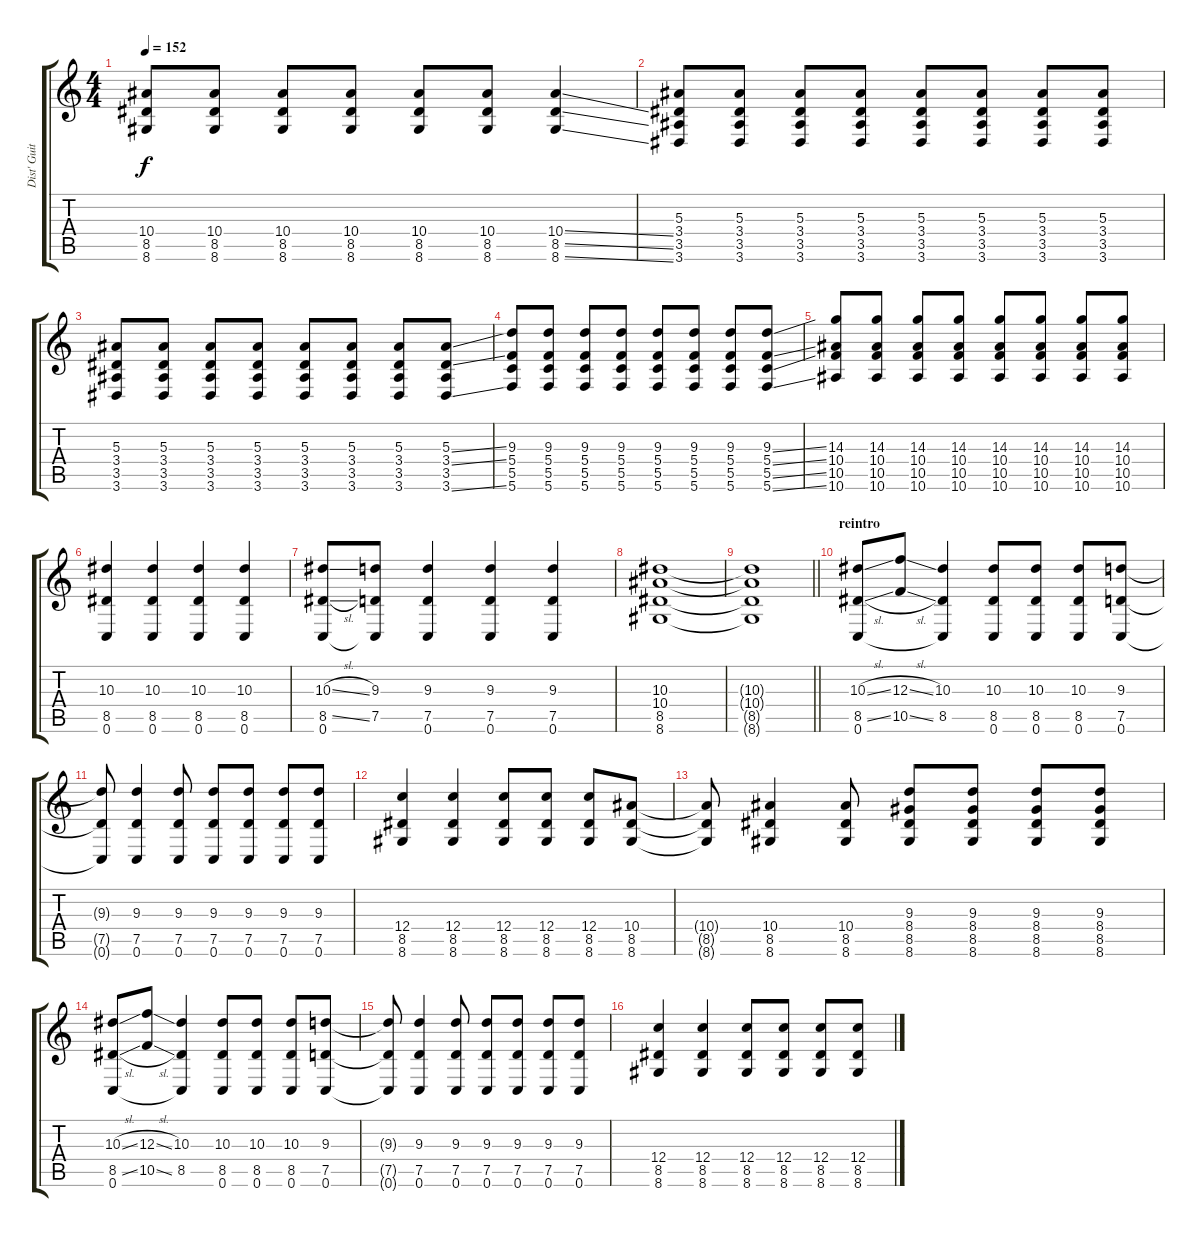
\track ("Dist' Guitar 2" "Dist' Guit") {instrument overdrivenguitar}
\staff {score tabs}
\tuning (D4 A3 F3 C3 G2 C2) {hide}
\ts (4 4)
\tempo 152
\clef g2
\ks c
(10.4 8.5 8.6).8{dy f} (10.4 8.5 8.6).8 (10.4 8.5 8.6).8 (10.4 8.5 8.6).8 (10.4 8.5 8.6).8 (10.4 8.5 8.6).8 (10.4{ss} 8.5{ss} 8.6{ss}).4 |
(5.3 3.4 3.5 3.6).8 (5.3 3.4 3.5 3.6).8 (5.3 3.4 3.5 3.6).8 (5.3 3.4 3.5 3.6).8 (5.3 3.4 3.5 3.6).8 (5.3 3.4 3.5 3.6).8 (5.3 3.4 3.5 3.6).8 (5.3 3.4 3.5 3.6).8 |
(5.3 3.4 3.5 3.6).8 (5.3 3.4 3.5 3.6).8 (5.3 3.4 3.5 3.6).8 (5.3 3.4 3.5 3.6).8 (5.3 3.4 3.5 3.6).8 (5.3 3.4 3.5 3.6).8 (5.3 3.4 3.5 3.6).8 (5.3{ss} 3.4{ss} 3.5 3.6{ss}).8 |
(9.3 5.4 5.5 5.6).8 (9.3 5.4 5.5 5.6).8 (9.3 5.4 5.5 5.6).8 (9.3 5.4 5.5 5.6).8 (9.3 5.4 5.5 5.6).8 (9.3 5.4 5.5 5.6).8 (9.3 5.4 5.5 5.6).8 (9.3{ss} 5.4{ss} 5.5{ss} 5.6{ss}).8 |
(14.3 10.4 10.5 10.6).8 (14.3 10.4 10.5 10.6).8 (14.3 10.4 10.5 10.6).8 (14.3 10.4 10.5 10.6).8 (14.3 10.4 10.5 10.6).8 (14.3 10.4 10.5 10.6).8 (14.3 10.4 10.5 10.6).8 (14.3 10.4 10.5 10.6).8 |
(10.3 8.5 0.6).4 (10.3 8.5 0.6).4 (10.3 8.5 0.6).4 (10.3 8.5 0.6).4 |
(10.3{sl} 8.5{sl} 0.6).8 (9.3 7.5 0.6{t}).8 (9.3 7.5 0.6).4 (9.3 7.5 0.6).4 (9.3 7.5 0.6).4 |
(10.3 10.4 8.5 8.6).1 |
\barLineRight lightlight
(10.3{t} 10.4{t} 8.5{t} 8.6{t}).1 |
\section ("" "reintro")
(10.3{sl} 8.5{sl} 0.6).8 (12.3{sl} 10.5{sl}).8 (10.3 8.5 0.6{t}).4 (10.3 8.5 0.6).8 (10.3 8.5 0.6).8 (10.3 8.5 0.6).8 (9.3 7.5 0.6).8 |
(9.3{t} 7.5{t} 0.6{t}).8 (9.3 7.5 0.6).4 (9.3 7.5 0.6).8 (9.3 7.5 0.6).8 (9.3 7.5 0.6).8 (9.3 7.5 0.6).8 (9.3 7.5 0.6).8 |
(12.4 8.5 8.6).4 (12.4 8.5 8.6).4 (12.4 8.5 8.6).8 (12.4 8.5 8.6).8 (12.4 8.5 8.6).8 (10.4 8.5 8.6).8 |
(10.4{t} 8.5{t} 8.6{t}).8 (10.4 8.5 8.6).4 (10.4 8.5 8.6).8 (9.3 8.4 8.5 8.6).8 (9.3 8.4 8.5 8.6).8 (9.3 8.4 8.5 8.6).8 (9.3 8.4 8.5 8.6).8 |
(10.3{sl} 8.5{sl} 0.6).8 (12.3{sl} 10.5{sl}).8 (10.3 8.5 0.6{t}).4 (10.3 8.5 0.6).8 (10.3 8.5 0.6).8 (10.3 8.5 0.6).8 (9.3 7.5 0.6).8 |
(9.3{t} 7.5{t} 0.6{t}).8 (9.3 7.5 0.6).4 (9.3 7.5 0.6).8 (9.3 7.5 0.6).8 (9.3 7.5 0.6).8 (9.3 7.5 0.6).8 (9.3 7.5 0.6).8 |
(12.4 8.5 8.6).4 (12.4 8.5 8.6).4 (12.4 8.5 8.6).8 (12.4 8.5 8.6).8 (12.4 8.5 8.6).8 (12.4 8.5 8.6).8
